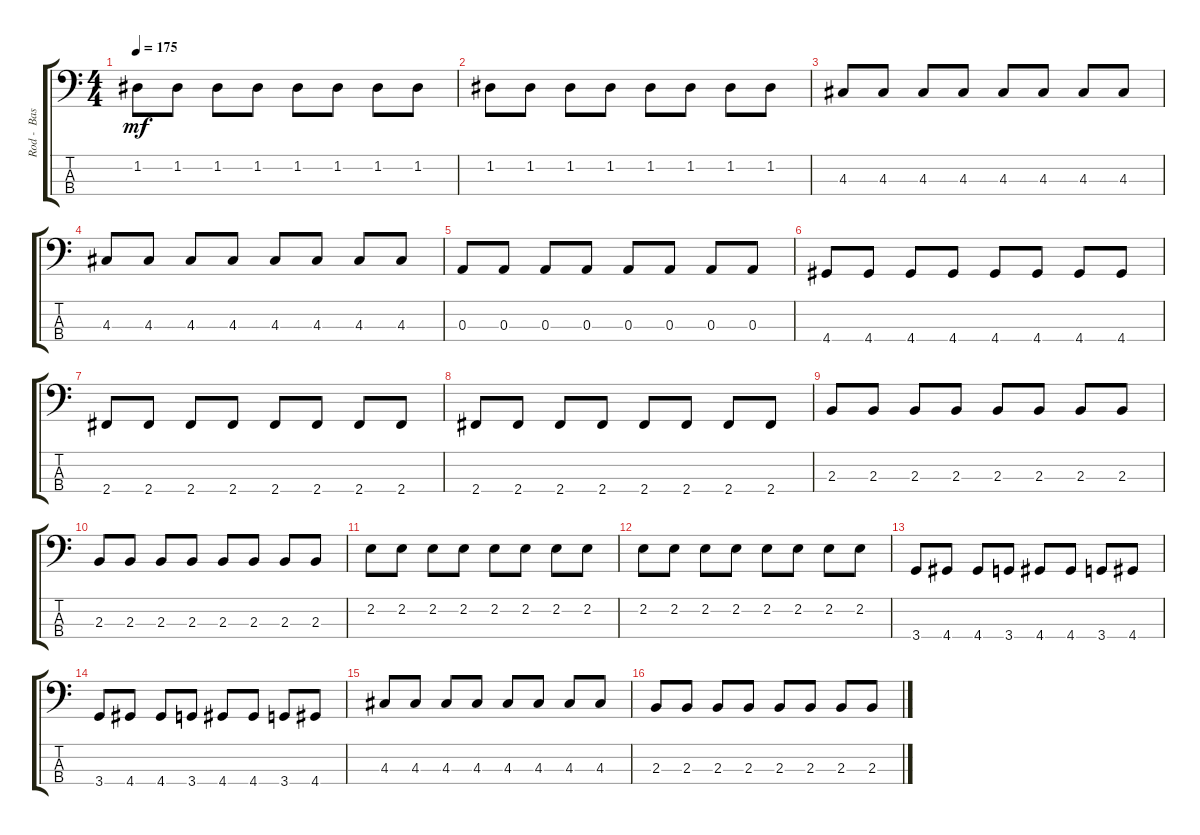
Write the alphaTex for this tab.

\track ("Rod -  Bass" "Rod -  Bas") {instrument electricbassfinger}
\staff {score tabs}
\tuning (G2 D2 A1 E1) {hide}
\ts (4 4)
\tempo 175
\clef f4
\ks c
1.2.8{dy mf} 1.2.8 1.2.8 1.2.8 1.2.8 1.2.8 1.2.8 1.2.8 |
1.2.8 1.2.8 1.2.8 1.2.8 1.2.8 1.2.8 1.2.8 1.2.8 |
4.3.8 4.3.8 4.3.8 4.3.8 4.3.8 4.3.8 4.3.8 4.3.8 |
4.3.8 4.3.8 4.3.8 4.3.8 4.3.8 4.3.8 4.3.8 4.3.8 |
0.3.8 0.3.8 0.3.8 0.3.8 0.3.8 0.3.8 0.3.8 0.3.8 |
4.4.8 4.4.8 4.4.8 4.4.8 4.4.8 4.4.8 4.4.8 4.4.8 |
2.4.8 2.4.8 2.4.8 2.4.8 2.4.8 2.4.8 2.4.8 2.4.8 |
2.4.8 2.4.8 2.4.8 2.4.8 2.4.8 2.4.8 2.4.8 2.4.8 |
2.3.8 2.3.8 2.3.8 2.3.8 2.3.8 2.3.8 2.3.8 2.3.8 |
2.3.8 2.3.8 2.3.8 2.3.8 2.3.8 2.3.8 2.3.8 2.3.8 |
2.2.8 2.2.8 2.2.8 2.2.8 2.2.8 2.2.8 2.2.8 2.2.8 |
2.2.8 2.2.8 2.2.8 2.2.8 2.2.8 2.2.8 2.2.8 2.2.8 |
3.4.8 4.4.8 4.4.8 3.4.8 4.4.8 4.4.8 3.4.8 4.4.8 |
3.4.8 4.4.8 4.4.8 3.4.8 4.4.8 4.4.8 3.4.8 4.4.8 |
4.3.8 4.3.8 4.3.8 4.3.8 4.3.8 4.3.8 4.3.8 4.3.8 |
2.3.8 2.3.8 2.3.8 2.3.8 2.3.8 2.3.8 2.3.8 2.3.8
